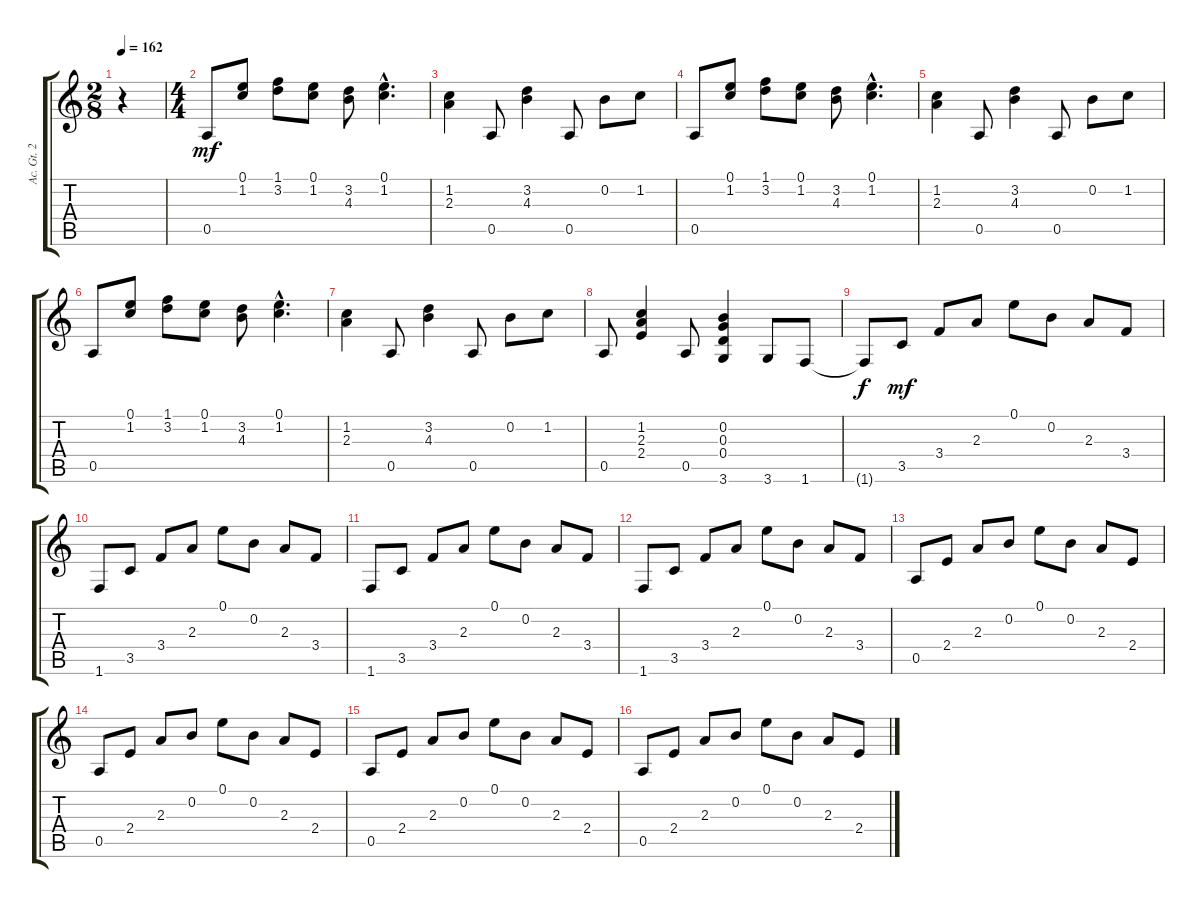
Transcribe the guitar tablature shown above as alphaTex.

\track ("Ac. Gt. 2" "Ac. Gt. 2") {instrument acousticguitarsteel}
\staff {score tabs}
\tuning (E4 B3 G3 D3 A2 E2) {hide}
\ts (2 8)
\tempo 162
\clef g2
\ks c
r.4{dy mf instrument acousticguitarsteel} |
\ts (4 4)
0.5.8 (0.1 1.2).8 (1.1 3.2).8 (0.1 1.2).8 (3.2 4.3).8 (0.1{hac} 1.2{hac}).4{d} |
(1.2 2.3).4 0.5.8 (3.2 4.3).4 0.5.8 0.2.8 1.2.8 |
0.5.8 (0.1 1.2).8 (1.1 3.2).8 (0.1 1.2).8 (3.2 4.3).8 (0.1{hac} 1.2{hac}).4{d} |
(1.2 2.3).4 0.5.8 (3.2 4.3).4 0.5.8 0.2.8 1.2.8 |
0.5.8 (0.1 1.2).8 (1.1 3.2).8 (0.1 1.2).8 (3.2 4.3).8 (0.1{hac} 1.2{hac}).4{d} |
(1.2 2.3).4 0.5.8 (3.2 4.3).4 0.5.8 0.2.8 1.2.8 |
0.5.8 (1.2 2.3 2.4).4 0.5.8 (0.2 0.3 0.4 3.6).4 3.6.8 1.6.8 |
1.6{t}.8{dy f} 3.5.8{dy mf} 3.4.8 2.3.8 0.1.8 0.2.8 2.3.8 3.4.8 |
1.6.8 3.5.8 3.4.8 2.3.8 0.1.8 0.2.8 2.3.8 3.4.8 |
1.6.8 3.5.8 3.4.8 2.3.8 0.1.8 0.2.8 2.3.8 3.4.8 |
1.6.8 3.5.8 3.4.8 2.3.8 0.1.8 0.2.8 2.3.8 3.4.8 |
0.5.8 2.4.8 2.3.8 0.2.8 0.1.8 0.2.8 2.3.8 2.4.8 |
0.5.8 2.4.8 2.3.8 0.2.8 0.1.8 0.2.8 2.3.8 2.4.8 |
0.5.8 2.4.8 2.3.8 0.2.8 0.1.8 0.2.8 2.3.8 2.4.8 |
0.5.8 2.4.8 2.3.8 0.2.8 0.1.8 0.2.8 2.3.8 2.4.8
